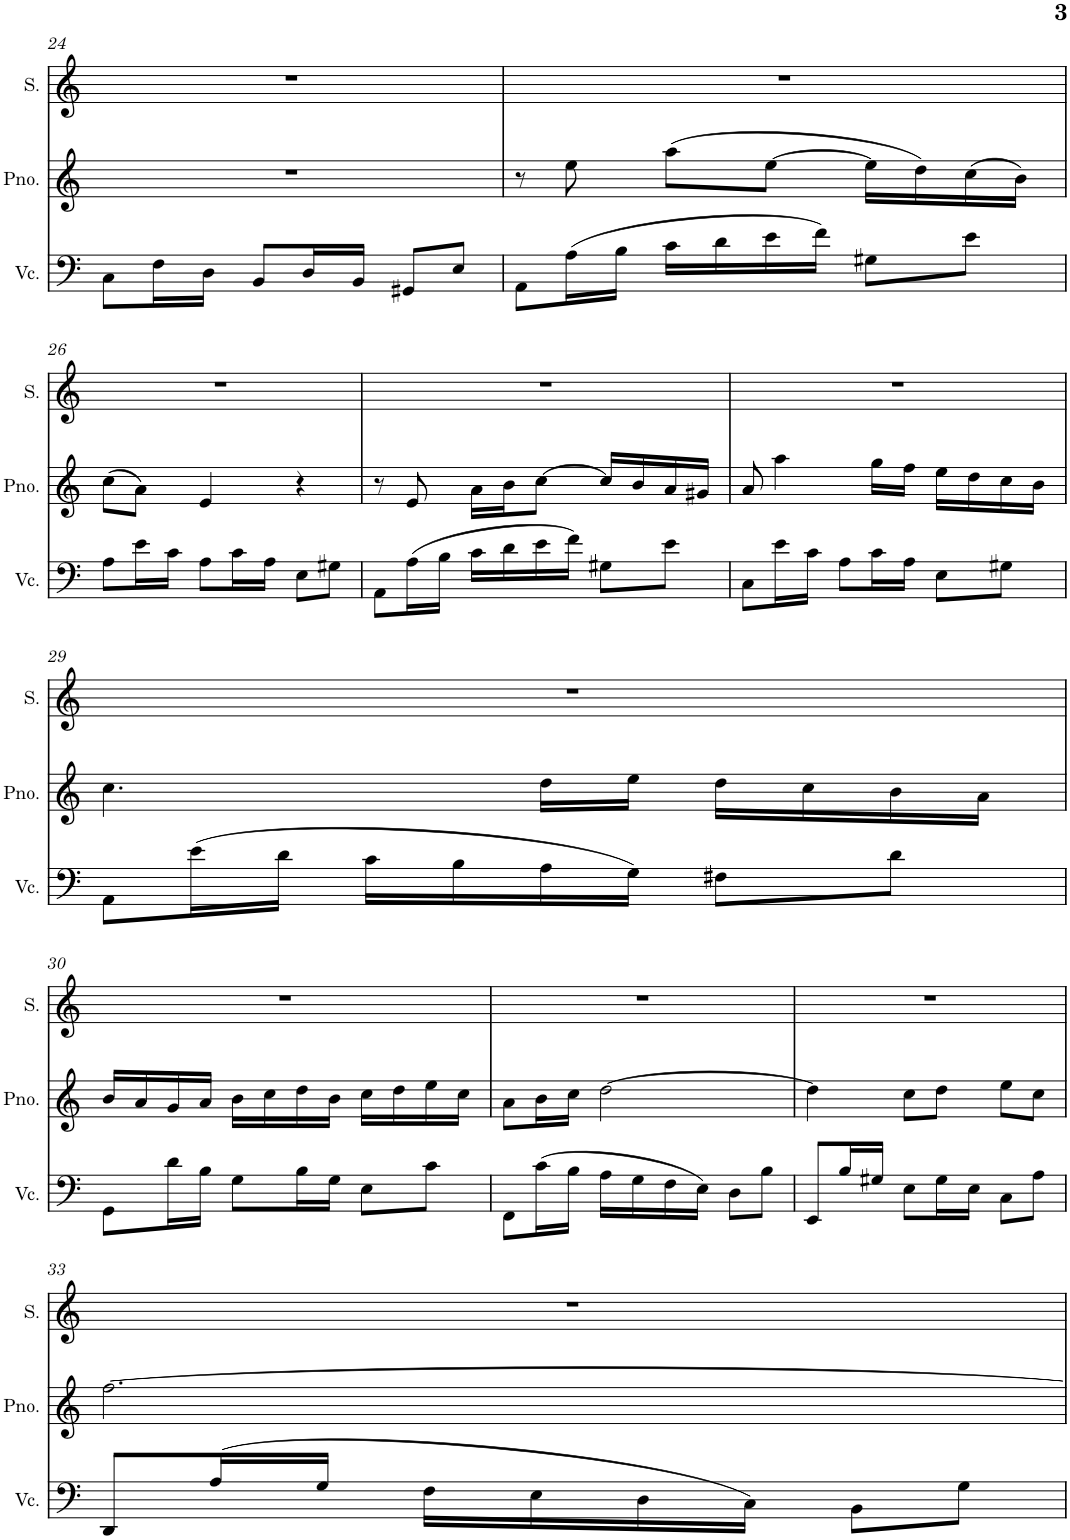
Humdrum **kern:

**kern	**kern	**kern
*part3	*part2	*part1
*staff3	*staff2	*staff1
*I"Violoncello	*I"Piano	*I"Soprano
*I'Vc.	*I'Pno.	*I'S.
!!LO:PB:g=z
*clefF4	*clefG2	*clefG2
*k[]	*k[]	*k[]
*M3/4	*M3/4	*M3/4
=24	=24	=24
8C\L	2.r	2.r
16F\L	.	.
16D\JJ	.	.
8BB/L	.	.
16D/L	.	.
16BB/JJ	.	.
8GG#X/L	.	.
8E/J	.	.
=25	=25	=25
8AA\L	8r	2.r
(16A\L	8ee\	.
16B\JJ	.	.
16c\LL	(8aa\L	.
16d\	.	.
16e\	[8ee\J	.
16f\JJ)	.	.
8G#X\L	16ee\LL]	.
.	16dd\)	.
8e\J	(16cc\	.
.	16b\JJ)	.
!!LO:LB:g=z
=26	=26	=26
8A\L	(8cc\L	2.r
16e\L	8a\J)	.
16c\JJ	.	.
8A\L	4e/	.
16c\L	.	.
16A\JJ	.	.
8E\L	4r	.
8G#X\J	.	.
=27	=27	=27
8AA\L	8r	2.r
(16A\L	8e/	.
16B\JJ	.	.
16c\LL	16a\LL	.
16d\	16b\J	.
16e\	[8cc\J	.
16f\JJ)	.	.
8G#X\L	16cc/LL]	.
.	16b/	.
8e\J	16a/	.
.	16g#X/JJ	.
=28	=28	=28
8C\L	8a/	2.r
16e\L	4aa\	.
16c\JJ	.	.
8A\L	.	.
16c\L	16gg\LL	.
16A\JJ	16ff\JJ	.
8E\L	16ee\LL	.
.	16dd\	.
8G#X\J	16cc\	.
.	16b\JJ	.
!!LO:LB:g=z
=29	=29	=29
8AA\L	4.cc\	2.r
(16e\L	.	.
16d\JJ	.	.
16c\LL	.	.
16B\	.	.
16A\	16dd\LL	.
16G\JJ)	16ee\JJ	.
8F#X\L	16dd\LL	.
.	16cc\	.
8d\J	16b\	.
.	16a\JJ	.
!!LO:LB:g=z
=30	=30	=30
8GG\L	16b/LL	2.r
.	16a/	.
16d\L	16g/	.
16B\JJ	16a/JJ	.
8G\L	16b\LL	.
.	16cc\	.
16B\L	16dd\	.
16G\JJ	16b\JJ	.
8E\L	16cc\LL	.
.	16dd\	.
8c\J	16ee\	.
.	16cc\JJ	.
=31	=31	=31
8FF\L	8a\L	2.r
(16c\L	16b\L	.
16B\JJ	16cc\JJ	.
16A\LL	[2dd\	.
16G\	.	.
16F\	.	.
16E\JJ)	.	.
8D\L	.	.
8B\J	.	.
=32	=32	=32
8EE/L	4dd\]	2.r
16B/L	.	.
16G#X/JJ	.	.
8E\L	8cc\L	.
16G#\L	8dd\J	.
16E\JJ	.	.
8C\L	8ee\L	.
8A\J	8cc\J	.
!!LO:LB:g=z
=33	=33	=33
8DD/L	[2.ff\	2.r
(16A/L	.	.
16G/JJ	.	.
16F\LL	.	.
16E\	.	.
16D\	.	.
16C\JJ)	.	.
8BB\L	.	.
8G\J	.	.
=	=	=
*-	*-	*-
